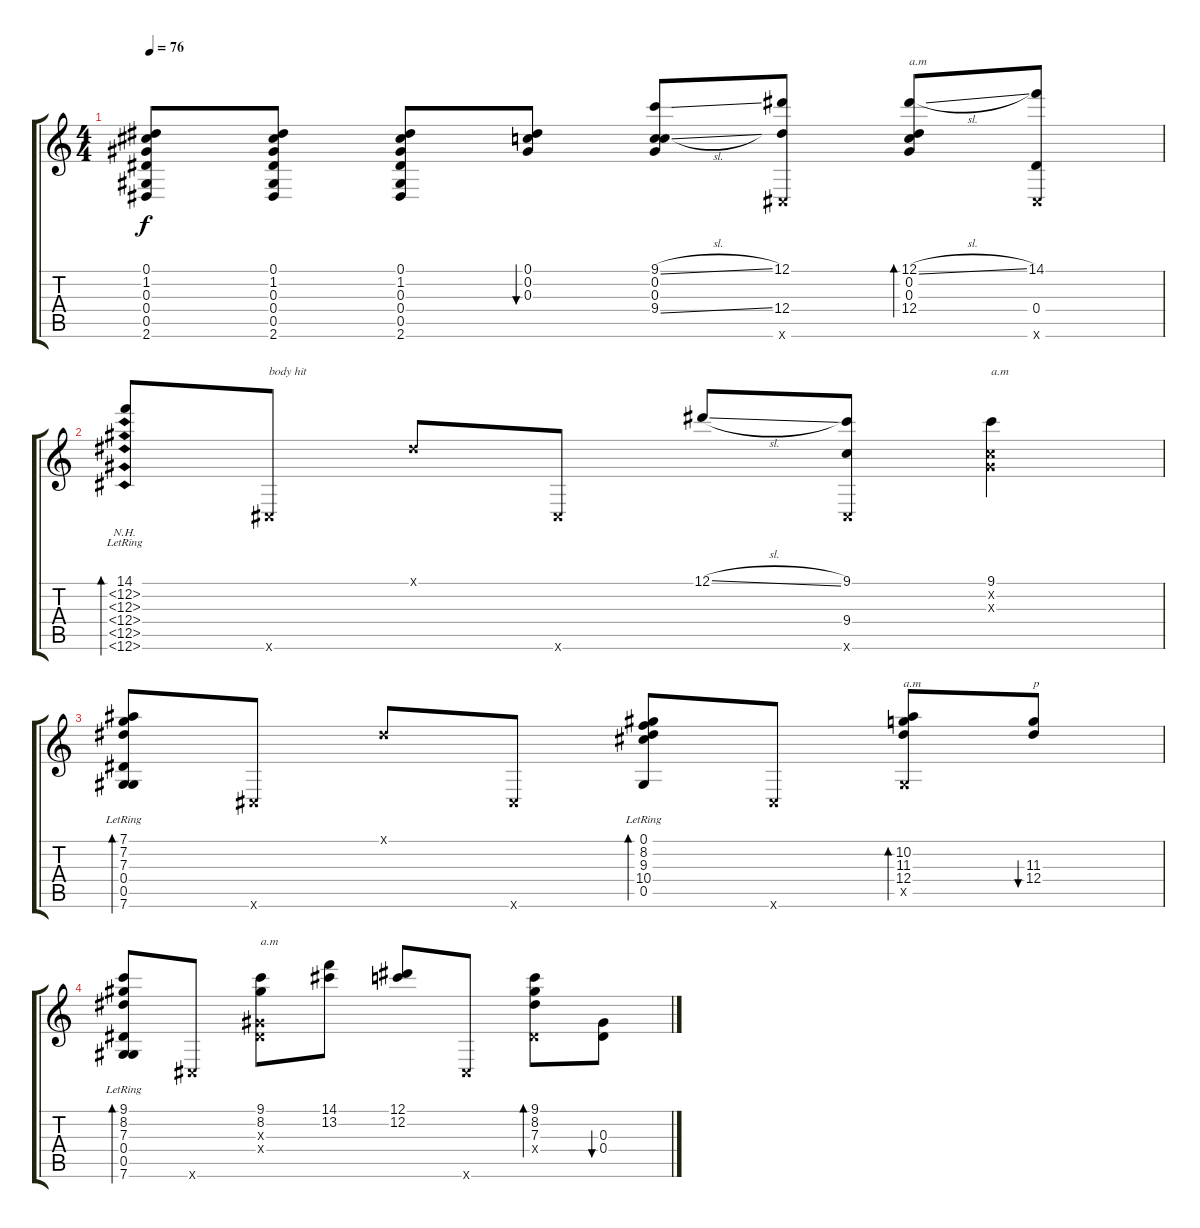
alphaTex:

\track "" {instrument acousticguitarsteel}
\staff {score tabs}
\tuning (Eb4 C4 Ab3 Eb3 Ab2 Db2) {hide}
\ts (4 4)
\tempo 76
\clef g2
\ks c
(0.1 1.2 0.3 0.4 0.5 2.6).8{dy f} (0.1 1.2 0.3 0.4 0.5 2.6).8 (0.1 1.2 0.3 0.4 0.5 2.6).8 (0.1 0.2 0.3).8{bu 60} (9.1{sl} 0.2 0.3 9.4{sl}).8 (12.1 12.4 0.6{x}).8 (12.1{sl} 0.2 0.3 12.4).8{bd 120 txt "a.m"} (14.1 0.4 0.6{x}).8 |
(14.1{lr} 12.2{nh lr} 12.3{nh lr} 12.4{nh lr} 12.5{nh lr} 12.6{nh lr}).8{bd 60} 0.6{x}.8{txt "body hit"} 0.1{x}.8 0.6{x}.8 12.1{sl}.8 (9.1 9.4 0.6{x}).8 (9.1 0.2{x} 0.3{x}).4{txt "a.m"} |
(7.1{lr} 7.2{lr} 7.3{lr} 0.4{lr} 0.5{lr} 7.6{lr}).8{bd 60} 0.6{x}.8 0.1{x}.8 0.6{x}.8 (0.1{lr} 8.2{lr} 9.3{lr} 10.4{lr} 0.5).8{bd 60} 0.6{x}.8 (10.2 11.3 12.4 0.5{x}).8{bd 120 txt "a.m"} (11.3 12.4).8{bu 120 txt "p"} |
(9.1{lr} 8.2{lr} 7.3{lr} 0.4{lr} 0.5{lr} 7.6).8{bd 120} 0.6{x}.8 (9.1 8.2 0.3{x} 0.4{x}).8{txt "a.m"} (14.1 13.2).8 (12.1 12.2).8 0.6{x}.8 (9.1 8.2 7.3 0.4{x}).8{bd 120} (0.3 0.4).8{bu 120}
